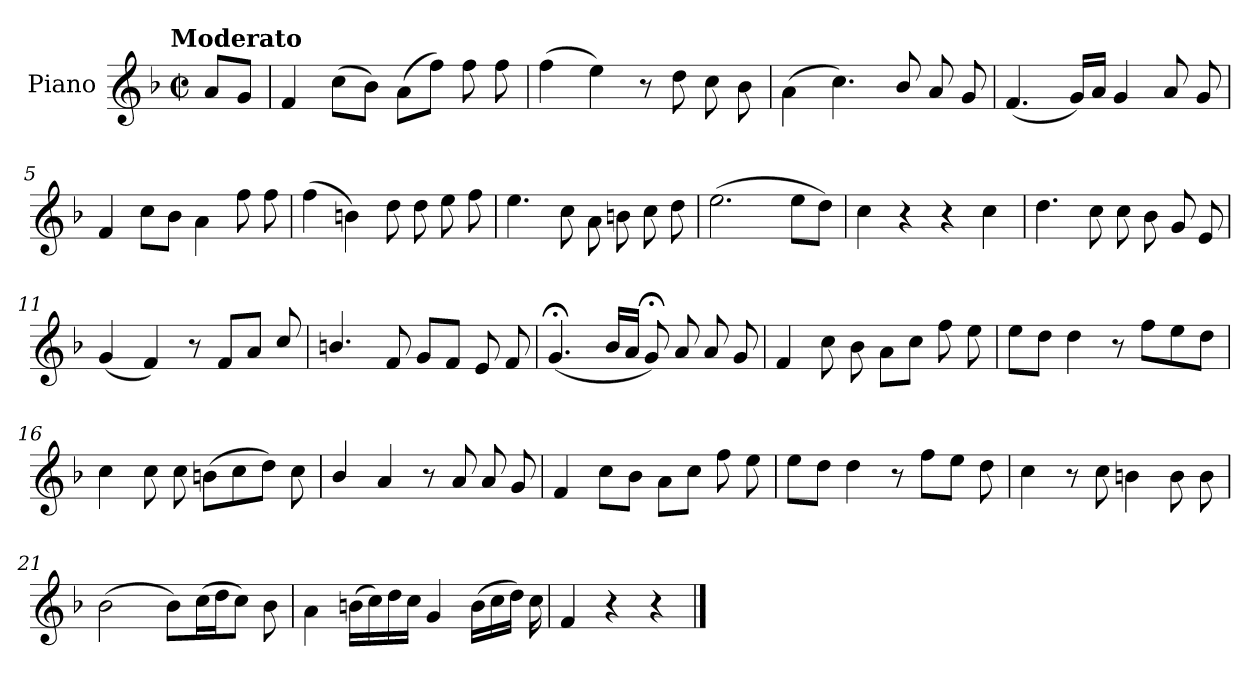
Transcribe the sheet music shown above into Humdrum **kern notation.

**kern
*part1
*staff1
*I"Piano
*I'Pno.
*clefG2
*k[b-]
!!LO:TX:omd:t=Moderato
*M2/2
*met(c|)
*MM114
=
8a/L
8g/J
=1
4f/
(>8cc\L
8b-\J)
(>8a\L
8ff\J)
8ff\
8ff\
=2
(>4ff\
4ee\)
8r
8dd\
8cc\
8b-\
=3
(>4a\
4.cc\)
8b-/
8a/
8g/
!!LO:LB:g=z
=4
(<4.f/
16g/LL)
16a/JJ
4g/
8a/
8g/
=5
4f/
8cc\L
8b-\J
4a\
8ff\
8ff\
=6
(>4ff\
4bn\)
8dd\
8dd\
8ee\
8ff\
=7
4.ee\
8cc\
8a\
8bn\
8cc\
8dd\
!!LO:LB:g=z
=8
(>2.ee\
8ee\L
8dd\J)
=9
4cc\
4r
4r
4cc\
=10
4.dd\
8cc\
8cc\
8b-\
8g/
8e/
=11
(<4g/
4f/)
8r
8f/L
8a/J
8cc/
=12
4.bn/
8f/
8g/L
8f/J
8e/
8f/
!!LO:LB:g=z
=13
(<4.g;</
16b-/LL
16a/JJ
8g;</)
8a/
8a/
8g/
=14
4f/
8cc\
8b-\
8a\L
8cc\J
8ff\
8ee\
=15
8ee\L
8dd\J
4dd\
8r
8ff\L
8ee\
8dd\J
=16
4cc\
8cc\
8cc\
(>8bn\L
8cc\
8dd\J)
8cc\
!!LO:LB:g=z
=17
4b-/
4a/
8r
8a/
8a/
8g/
=18
4f/
8cc\L
8b-\J
8a\L
8cc\J
8ff\
8ee\
=19
8ee\L
8dd\J
4dd\
8r
8ff\L
8ee\J
8dd\
=20
4cc\
8r
8cc\
4bn\
8b\
8b\
!!LO:LB:g=z
=21
(>2b-\
8b-\L)
(>16cc\L
16dd\J
8cc\J)
8b-\
=22
4a\
(>16bn\LL
16cc\)
16dd\
16cc\JJ
4g/
(>16b\LL
16cc\
16dd\JJ)
16cc\
=23
4f/
4r
4r
==
*-
